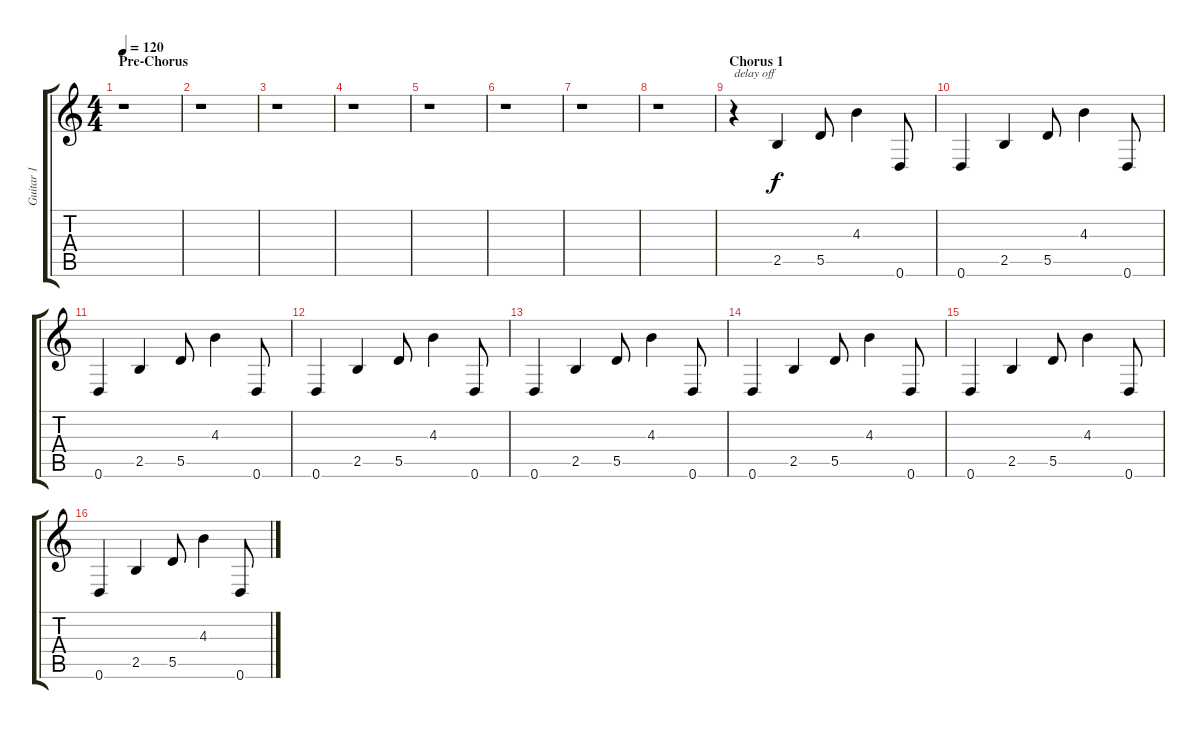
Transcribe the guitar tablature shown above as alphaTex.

\track ("Guitar 1" "Guitar 1") {instrument electricguitarclean}
\staff {score tabs}
\tuning (E4 B3 G3 D3 A2 D2) {hide}
\ts (4 4)
\section ("" "Pre-Chorus")
\tempo 120
\clef g2
\ks c
r.1{dy f} |
r.1 |
r.1 |
r.1 |
r.1 |
r.1 |
r.1 |
r.1 |
\section ("" "Chorus 1")
r.4{txt "delay off" instrument electricguitarclean} 2.5.4 5.5.8 4.3.4 0.6.8 |
0.6.4{instrument electricguitarclean} 2.5.4 5.5.8 4.3.4 0.6.8 |
0.6.4{instrument electricguitarclean} 2.5.4 5.5.8 4.3.4 0.6.8 |
0.6.4{instrument electricguitarclean} 2.5.4 5.5.8 4.3.4 0.6.8 |
0.6.4{instrument electricguitarclean} 2.5.4 5.5.8 4.3.4 0.6.8 |
0.6.4{instrument electricguitarclean} 2.5.4 5.5.8 4.3.4 0.6.8 |
0.6.4{instrument electricguitarclean} 2.5.4 5.5.8 4.3.4 0.6.8 |
0.6.4{instrument electricguitarclean} 2.5.4 5.5.8 4.3.4 0.6.8
